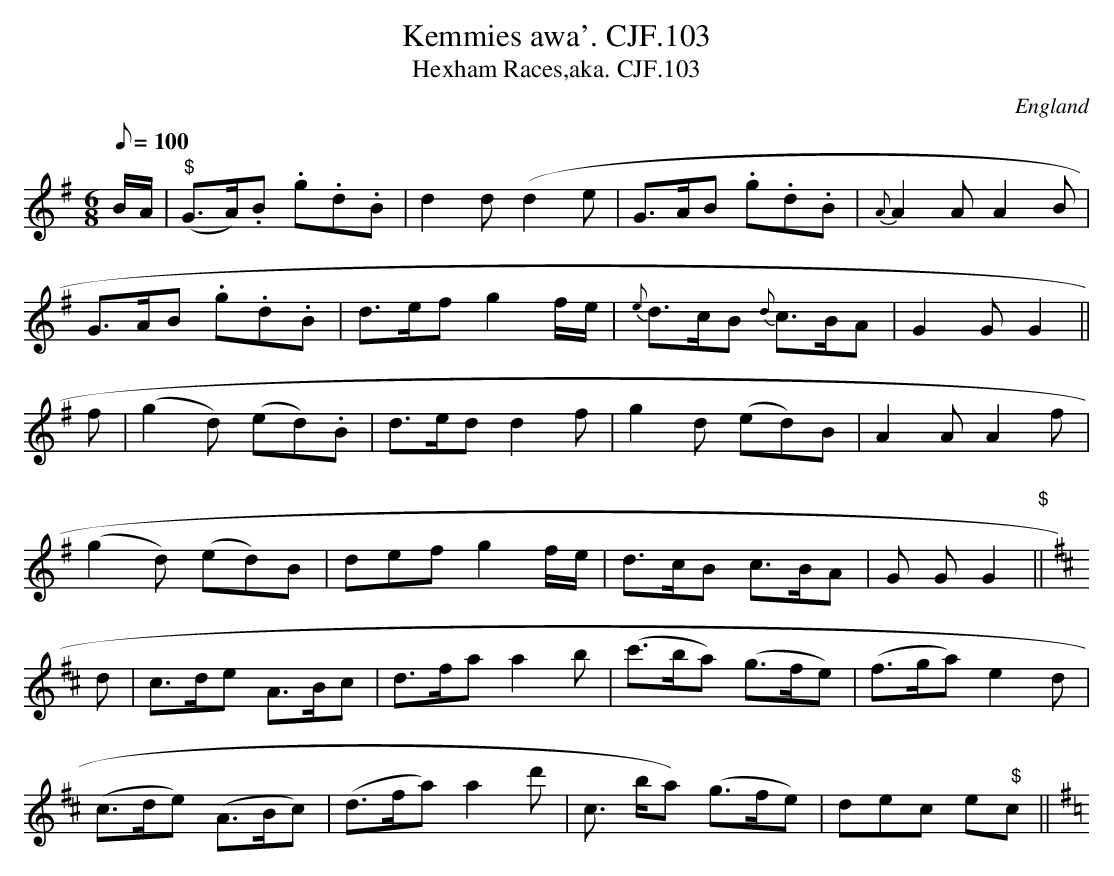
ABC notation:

X:1
T:Kemmies awa'. CJF.103
T:Hexham Races,aka. CJF.103
M:6/8
L:1/8
Q:100
O:England
K:G
B/A/|"$"(G>A).B .g.d.B|d2d(d2e|G>AB .g.d.B|{A}A2AA2B|!\
G>AB .g.d.B|d>efg2f/e/|{e}d>cB {d}c>BA|G2GG2h||!f|
(g2d) (ed).B|d>edd2f|g2d (ed)B|A2AA2f|!(g2d) (ed)B|defg2f/e/|d>cB c>BA|G
2
GG2"$"||!
K:D
d|c>de A>Bc|d>faa2b|(c'>ba) (g>fe)|(f>ga)e2d|!(c>de) (A>Bc)|(d>fa)a2d'|(
c
'>ba) (g>fe)|dec e" $"c||
K:G
